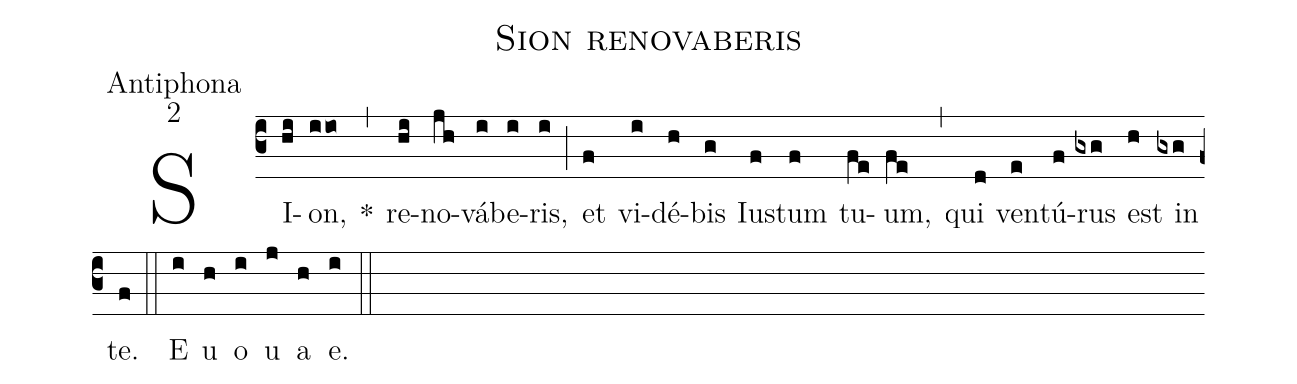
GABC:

name:Sion renovaberis;
office-part:Antiphona;
mode:2;
%%
(c3) SI(hi)on,(i!/io) *(,) re(hi)no(jh)vá(i)be(i)ris,(i) (;) et(f) vi(i)dé(h)bis(g) Ius(f)tum(f) tu(fe)um,(fe) (,) qui(d) ven(e)tú(f)rus(gxg) est(h) in(gxg) te.(f) (::) E(i) u(h) o(i) u(j) a(h) e.(i) (::)
